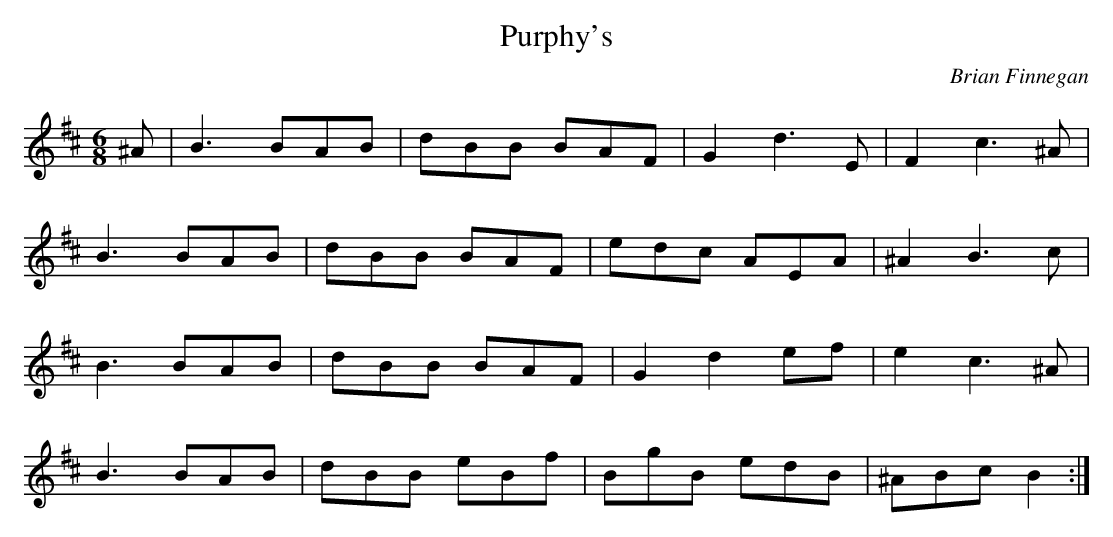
X:1
T:Purphy's
M:6/8
L:1/8
C:Brian Finnegan
K:D
^A|B3 BAB|dBB BAF|G2d3E|F2c3^A|
B3 BAB|dBB BAF|edc AEA|^A2B3c|
B3 BAB|dBB BAF|G2d2ef|e2c3^A|
B3 BAB|dBB eBf|BgB edB|^ABc B2:|
